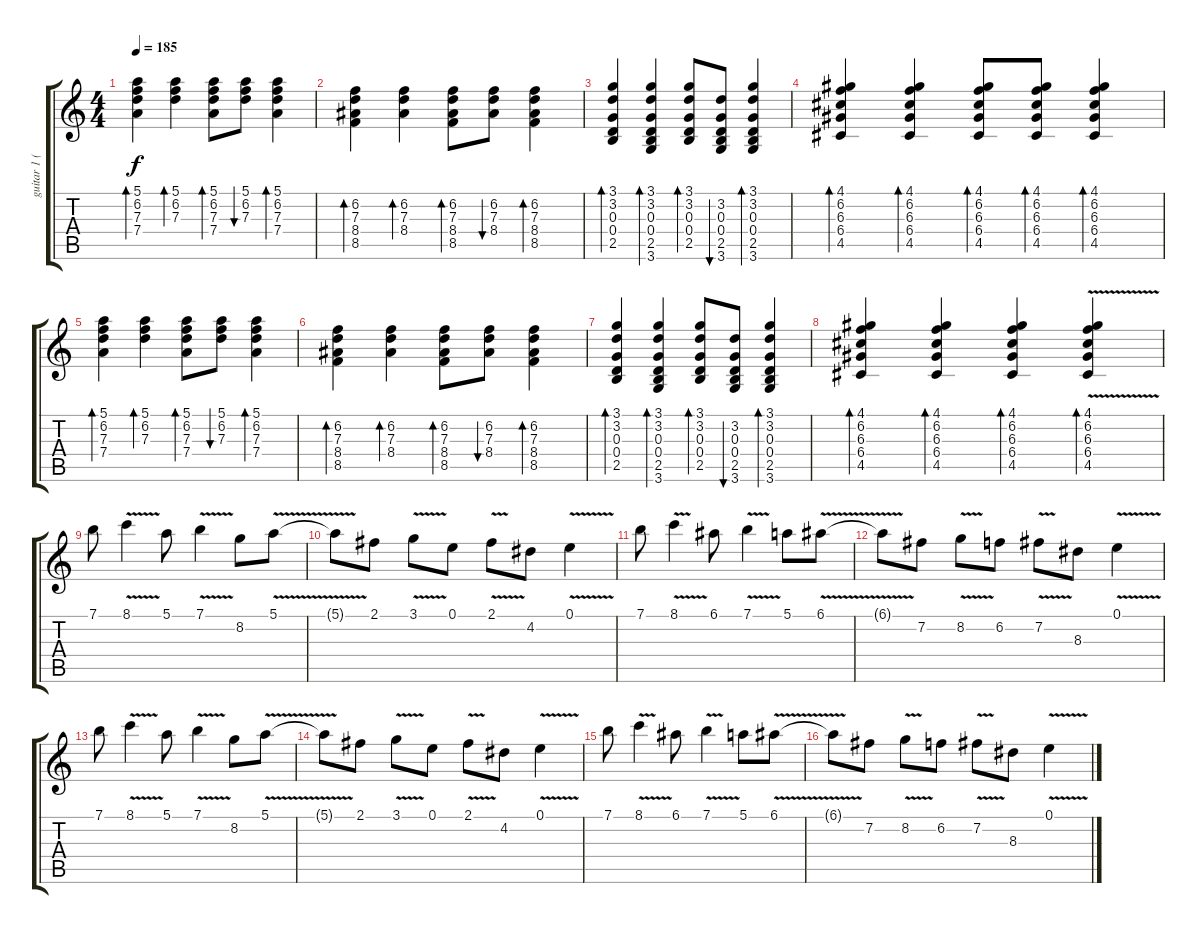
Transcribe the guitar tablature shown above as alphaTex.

\track ("guitar 1 (akustik)" "guitar 1 (") {instrument acousticguitarsteel}
\staff {score tabs}
\tuning (E4 B3 G3 D3 A2 E2) {hide}
\ts (4 4)
\tempo 185
\clef g2
\ks c
(5.1 6.2 7.3 7.4).4{bd 60 dy f volume 11 instrument acousticguitarsteel} (5.1 6.2 7.3).4{bd 60} (5.1 6.2 7.3 7.4).8{bd 60} (5.1 6.2 7.3).8{bu 60} (5.1 6.2 7.3 7.4).4{bd 60} |
(6.2 7.3 8.4 8.5).4{bd 60} (6.2 7.3 8.4).4{bd 60} (6.2 7.3 8.4 8.5).8{bd 60} (6.2 7.3 8.4).8{bu 60} (6.2 7.3 8.4 8.5).4{bd 60} |
(3.1 3.2 0.3 0.4 2.5).4{bd 60} (3.1 3.2 0.3 0.4 2.5 3.6).4{bd 60} (3.1 3.2 0.3 0.4 2.5).8{bd 60} (3.2 0.3 0.4 2.5 3.6).8{bu 60} (3.1 3.2 0.3 0.4 2.5 3.6).4{bd 60} |
(4.1 6.2 6.3 6.4 4.5).4{bd 60} (4.1 6.2 6.3 6.4 4.5).4{bd 60} (4.1 6.2 6.3 6.4 4.5).8{bd 60} (4.1 6.2 6.3 6.4 4.5).8{bd 60} (4.1 6.2 6.3 6.4 4.5).4{bd 60} |
(5.1 6.2 7.3 7.4).4{bd 60} (5.1 6.2 7.3).4{bd 60} (5.1 6.2 7.3 7.4).8{bd 60} (5.1 6.2 7.3).8{bu 60} (5.1 6.2 7.3 7.4).4{bd 60} |
(6.2 7.3 8.4 8.5).4{bd 60} (6.2 7.3 8.4).4{bd 60} (6.2 7.3 8.4 8.5).8{bd 60} (6.2 7.3 8.4).8{bu 60} (6.2 7.3 8.4 8.5).4{bd 60} |
(3.1 3.2 0.3 0.4 2.5).4{bd 60} (3.1 3.2 0.3 0.4 2.5 3.6).4{bd 60} (3.1 3.2 0.3 0.4 2.5).8{bd 60} (3.2 0.3 0.4 2.5 3.6).8{bu 60} (3.1 3.2 0.3 0.4 2.5 3.6).4{bd 60} |
(4.1 6.2 6.3 6.4 4.5).4{bd 60} (4.1 6.2 6.3 6.4 4.5).4{bd 60} (4.1 6.2 6.3 6.4 4.5).4{bd 60} (4.1 6.2 6.3{v} 6.4 4.5).4{bd 60} |
7.1.8{volume 16 instrument acousticguitarsteel} 8.1{v}.4 5.1.8 7.1{v}.4 8.2.8 5.1{v}.8 |
5.1{t}.8 2.1.8 3.1{v}.8 0.1.8 2.1{v}.8 4.2.8 0.1{v}.4 |
7.1.8 8.1{v}.4 6.1.8 7.1{v}.4 5.1.8 6.1{v}.8 |
6.1{t}.8 7.2.8 8.2{v}.8 6.2.8 7.2{v}.8 8.3.8 0.1{v}.4 |
7.1.8 8.1{v}.4 5.1.8 7.1{v}.4 8.2.8 5.1{v}.8 |
5.1{t}.8 2.1.8 3.1{v}.8 0.1.8 2.1{v}.8 4.2.8 0.1{v}.4 |
7.1.8 8.1{v}.4 6.1.8 7.1{v}.4 5.1.8 6.1{v}.8 |
6.1{t}.8 7.2.8 8.2{v}.8 6.2.8 7.2{v}.8 8.3.8 0.1{v}.4
